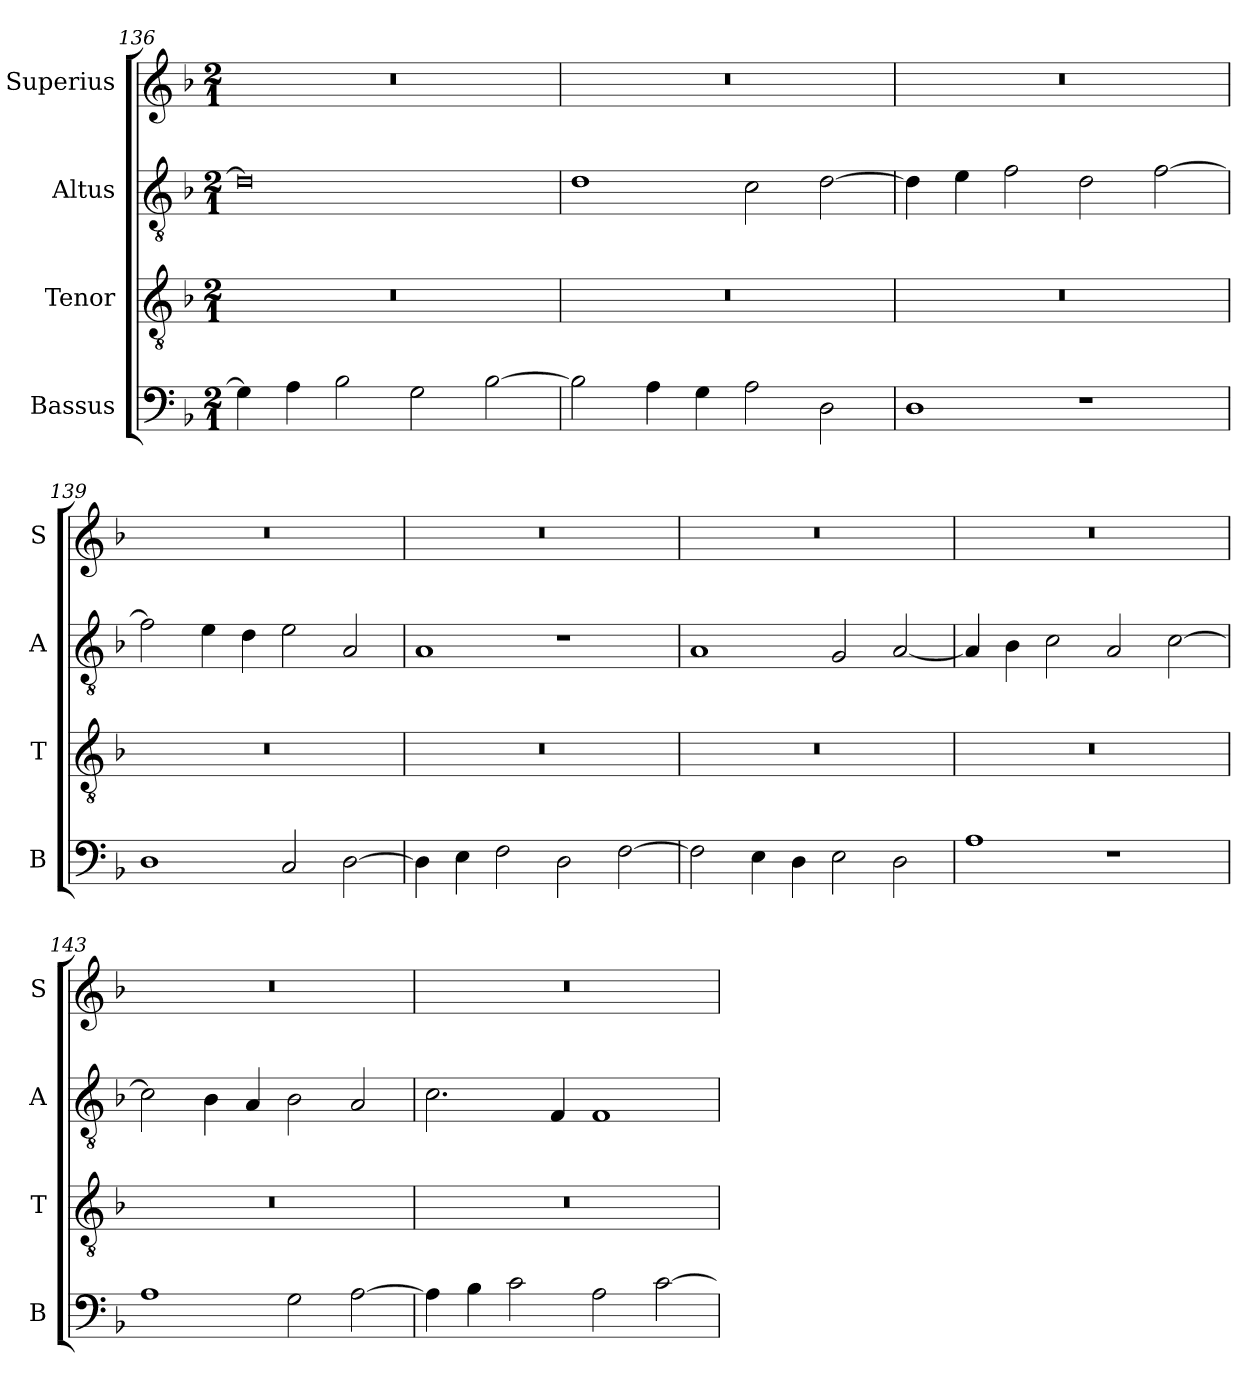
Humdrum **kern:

**kern	**kern	**kern	**kern
*part4	*part3	*part2	*part1
*staff4	*staff3	*staff2	*staff1
*I"Bassus	*I"Tenor	*I"Altus	*I"Superius
*I'B	*I'T	*I'A	*I'S
*clefF4	*clefGv2	*clefGv2	*clefG2
*k[b-]	*k[b-]	*k[b-]	*k[b-]
*M2/1	*M2/1	*M2/1	*M2/1
=136	=136	=136	=136
4G\]	0r	0d]	0r
4A\	.	.	.
2B-\	.	.	.
2G\	.	.	.
[2B-\	.	.	.
=137	=137	=137	=137
2B-\]	0r	1d	0r
4A\	.	.	.
4G\	.	.	.
2A\	.	2c\	.
2D\	.	[2d\	.
=138	=138	=138	=138
1D	0r	4d\]	0r
.	.	4e\	.
.	.	2f\	.
1r	.	2d\	.
.	.	[2f\	.
=139	=139	=139	=139
1D	0r	2f\]	0r
.	.	4e\	.
.	.	4d\	.
2C/	.	2e\	.
[2D\	.	2A/	.
=140	=140	=140	=140
4D\]	0r	1A	0r
4E\	.	.	.
2F\	.	.	.
2D\	.	1r	.
[2F\	.	.	.
=141	=141	=141	=141
2F\]	0r	1A	0r
4E\	.	.	.
4D\	.	.	.
2E\	.	2G/	.
2D\	.	[2A/	.
=142	=142	=142	=142
1A	0r	4A/]	0r
.	.	4B-\	.
.	.	2c\	.
1r	.	2A/	.
.	.	[2c\	.
=143	=143	=143	=143
1A	0r	2c\]	0r
.	.	4B-\	.
.	.	4A/	.
2G\	.	2B-\	.
[2A\	.	2A/	.
=144	=144	=144	=144
4A\]	0r	2.c\	0r
4B-\	.	.	.
2c\	.	.	.
.	.	4F/	.
2A\	.	1F	.
[2c\	.	.	.
=	=	=	=
*-	*-	*-	*-
